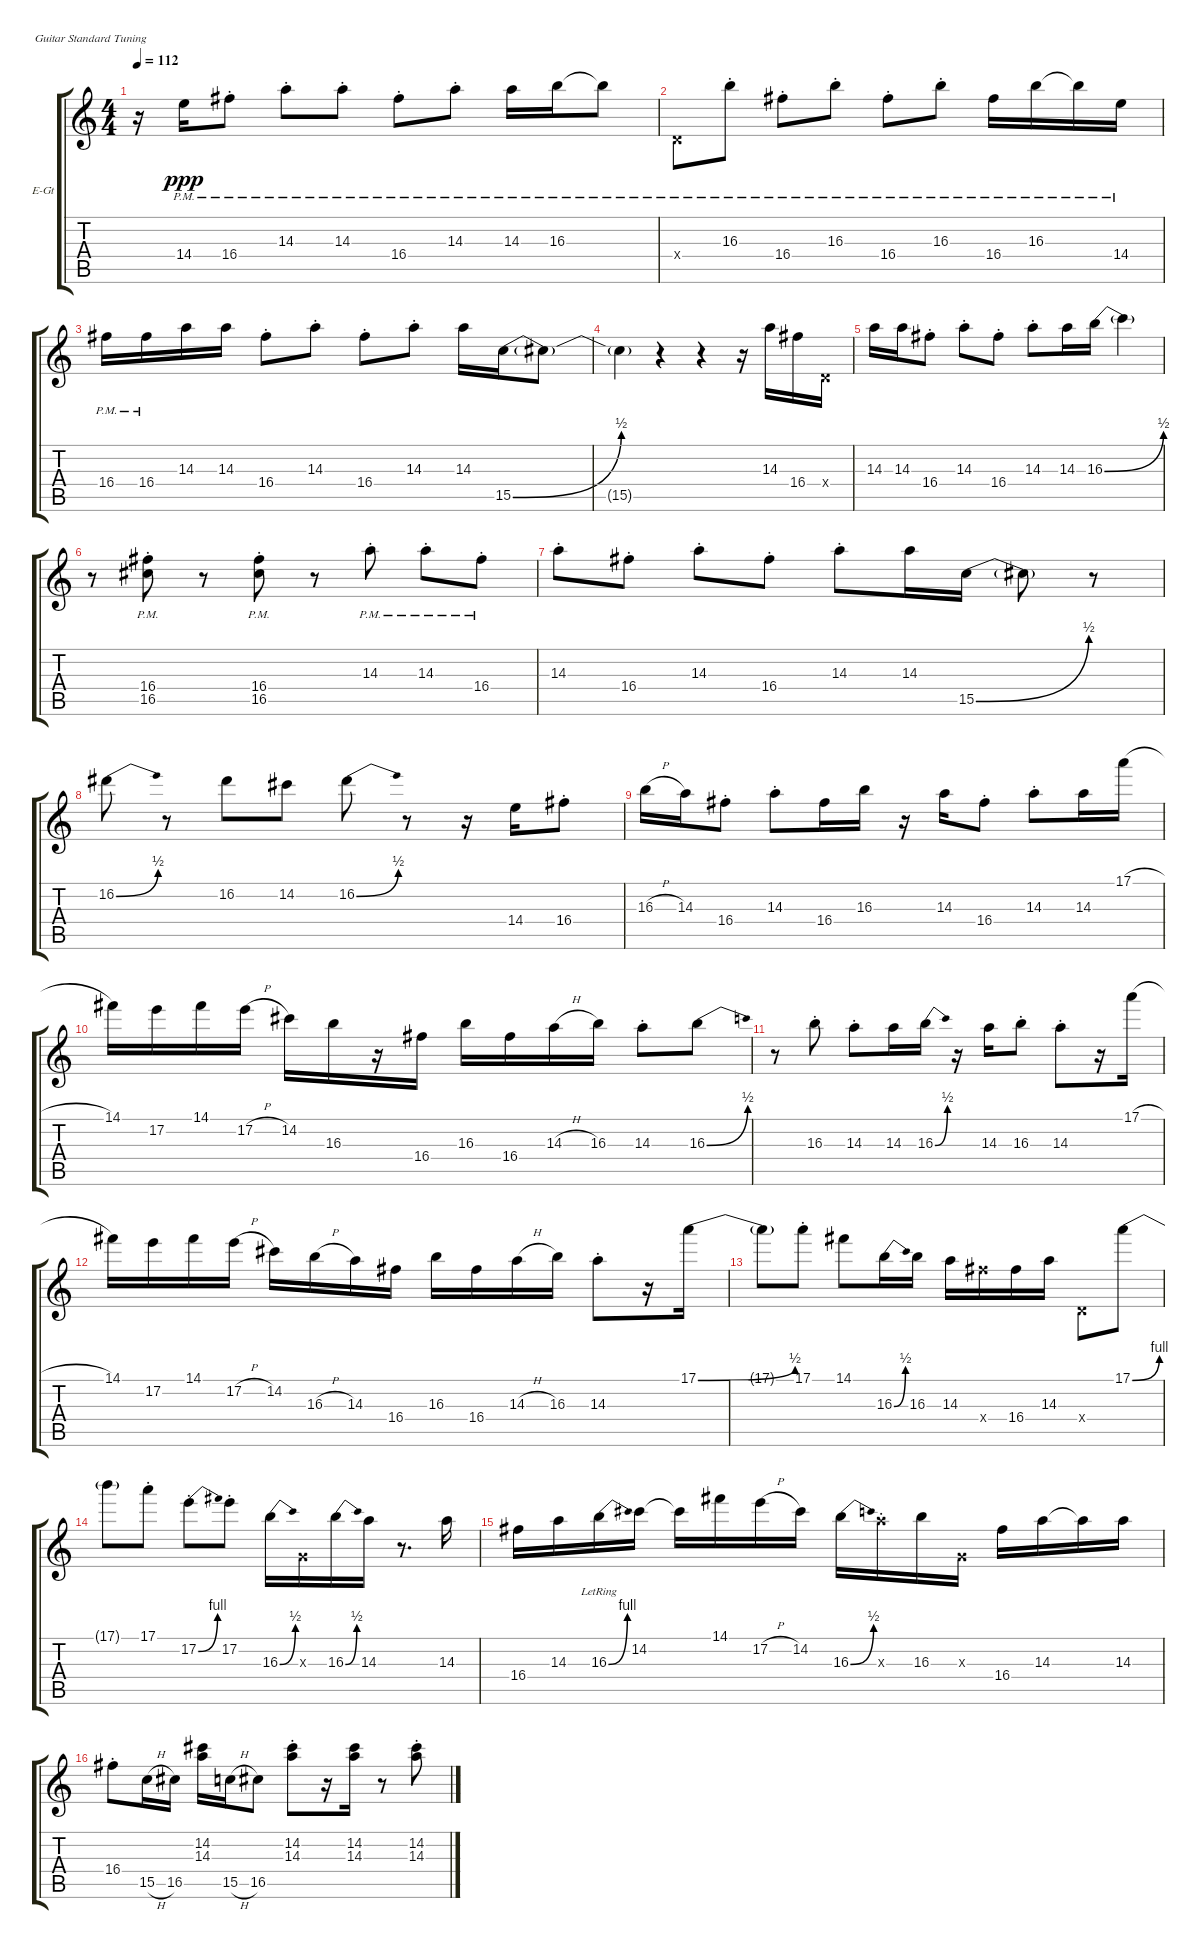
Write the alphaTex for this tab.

\bracketExtendMode groupsimilarinstruments
\firstSystemTrackNameOrientation horizontal
\otherSystemsTrackNameOrientation horizontal
\track ("Jimmy Page" "E-Gt") {multiBarRest instrument distortionguitar}
\staff {score tabs}
\tuning (E4 B3 G3 D3 A2 E2)
\ts (4 4)
\tempo 112
\clef g2
\ks c
r.16{dy f} 14.4{pm}.16{dy ppp} 16.4{pm st}.8 14.3{pm st}.8 14.3{pm st}.8 16.4{pm st}.8 14.3{pm st}.8 14.3{pm}.16 16.3{pm}.16 16.3{pm t}.8 |
0.4{pm x}.8 16.3{pm st}.8 16.4{pm st}.8 16.3{pm st}.8 16.4{pm st}.8 16.3{pm st}.8 16.4{pm}.16 16.3{pm}.16 16.3{pm t}.16 14.4{pm}.16 |
16.4{pm}.16 16.4{pm}.16 14.3.16 14.3.16 16.4{st}.8 14.3{st}.8 16.4{st}.8 14.3{st}.8 14.3.16 15.5{be (bend 0 0 60 2)}.16 15.5{t}.8 |
15.5{be (hold 0 0 60 0) t}.4 r.4 r.4 r.16 14.3.16 16.4.16 0.4{x}.16 |
14.3.16 14.3.16 16.4{st}.8 14.3{st}.8 16.4{st}.8 14.3{st}.8 14.3.16 16.3{be (bend 0 0 60 2)}.16 16.3{t}.4 |
r.8 (16.4{pm st} 16.5{pm st}).8 r.8 (16.4{pm st} 16.5{pm st}).8 r.8 14.3{pm st}.8 14.3{pm st}.8 16.4{pm st}.8 |
14.3{st}.8 16.4{st}.8 14.3{st}.8 16.4{st}.8 14.3{st}.8 14.3.16 15.5{be (bend 0 0 60 2)}.16 15.5{t}.8 r.8 |
16.2{be (bend 0 0 60 2)}.8 r.8 16.2.8 14.2.8 16.2{be (bend 0 0 60 2)}.8 r.8 r.16 14.4.16 16.4{st}.8 |
16.3{h}.16 14.3.16 16.4{st}.8 14.3{st}.8 16.4.16 16.3.16 r.16 14.3.16 16.4{st}.8 14.3{st}.8 14.3.16 17.1{h}.16 |
14.1.16 17.2.16 14.1.16 17.2{h}.16 14.2.16 16.3.16 r.16 16.4.16 16.3.16 16.4.16 14.3{h}.16 16.3.16 14.3{st}.8 16.3{be (bend 0 0 60 2)}.8 |
r.8 16.3{st}.8 14.3{st}.8 14.3.16 16.3{be (bend 0 0 60 2)}.16 r.16 14.3.16 16.3{st}.8 14.3{st}.8 r.16 17.1{h}.16 |
14.1.16 17.2.16 14.1.16 17.2{h}.16 14.2.16 16.3{h}.16 14.3.16 16.4.16 16.3.16 16.4.16 14.3{h}.16 16.3.16 14.3{st}.8 r.16 17.1{be (bend 0 0 60 2)}.16 |
17.1{t}.8 17.1{st}.8 14.1.8 16.3{be (bend 0 0 60 2)}.16 16.3.16 14.3.16 16.4{x}.16 16.4.16 14.3.16 0.4{x}.8 17.1{be (bend 0 0 59.4 4)}.8 |
17.1{t}.8 17.1{st}.8 17.2{be (bend 0 0 60 4) st}.8 17.2{st}.8 16.3{be (bend 0 0 60 2)}.16 0.3{x}.16 16.3{be (bend 0 0 60 2)}.16 14.3.16 r.8{d} 14.3.16 |
16.4.16 14.3.16 16.3{be (bend 0 0 15 4) lr}.16 14.2.16 14.2{t}.16 14.1.16 17.2{h}.16 14.2.16 16.3{be (bend 0 0 60 2)}.16 14.3{st x}.16 16.3.16 0.3{x}.16 16.4.16 14.3.16 14.3{t}.16 14.3.16 |
16.4{st}.8 15.5{h}.16 16.5.16 (14.2 14.3).16 15.5{h}.16 16.5.8 (14.3{st} 14.2{st}).8 r.16 (14.3 14.2).16 r.8 (14.2{st} 14.3{st}).8
